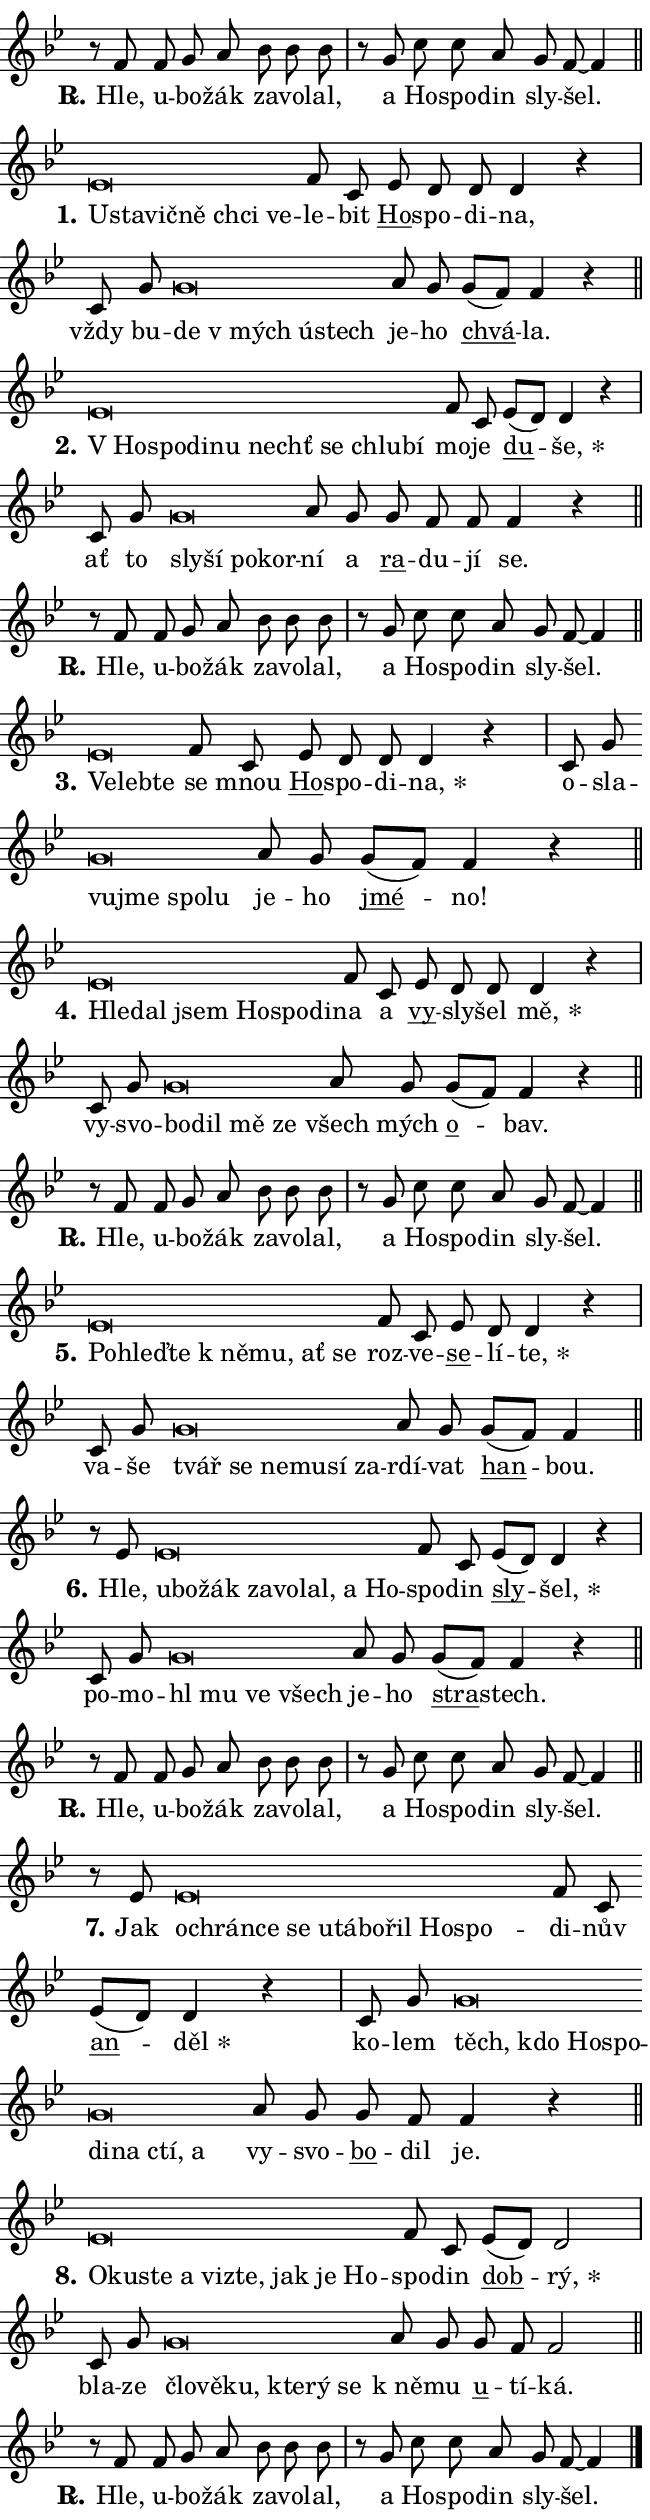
\version "2.24.0"
\header { tagline = "" }
\paper {
  indent = 0\cm
  top-margin = 0\cm
  right-margin = 0.13\cm % to fit lyric hyphens
  bottom-margin = 0\cm
  left-margin = 0\cm
  paper-width = 11\cm
  page-breaking = #ly:one-page-breaking
  system-system-spacing.basic-distance = #11
  score-system-spacing.basic-distance = #11
  ragged-last = ##f
}


%% Author: Thomas Morley
%% https://lists.gnu.org/archive/html/lilypond-user/2020-05/msg00002.html
#(define (line-position grob)
"Returns position of @var[grob} in current system:
   @code{'start}, if at first time-step
   @code{'end}, if at last time-step
   @code{'middle} otherwise
"
  (let* ((col (ly:item-get-column grob))
         (ln (ly:grob-object col 'left-neighbor))
         (rn (ly:grob-object col 'right-neighbor))
         (col-to-check-left (if (ly:grob? ln) ln col))
         (col-to-check-right (if (ly:grob? rn) rn col))
         (break-dir-left
           (and
             (ly:grob-property col-to-check-left 'non-musical #f)
             (ly:item-break-dir col-to-check-left)))
         (break-dir-right
           (and
             (ly:grob-property col-to-check-right 'non-musical #f)
             (ly:item-break-dir col-to-check-right))))
        (cond ((eqv? 1 break-dir-left) 'start)
              ((eqv? -1 break-dir-right) 'end)
              (else 'middle))))

#(define (tranparent-at-line-position vctor)
  (lambda (grob)
  "Relying on @code{line-position} select the relevant enry from @var{vctor}.
Used to determine transparency,"
    (case (line-position grob)
      ((end) (not (vector-ref vctor 0)))
      ((middle) (not (vector-ref vctor 1)))
      ((start) (not (vector-ref vctor 2))))))

noteHeadBreakVisibility =
#(define-music-function (break-visibility)(vector?)
"Makes @code{NoteHead}s transparent relying on @var{break-visibility}"
#{
  \override NoteHead.transparent =
    #(tranparent-at-line-position break-visibility)
#})

#(define delete-ledgers-for-transparent-note-heads
  (lambda (grob)
    "Reads whether a @code{NoteHead} is transparent.
If so this @code{NoteHead} is removed from @code{'note-heads} from
@var{grob}, which is supposed to be @code{LedgerLineSpanner}.
As a result ledgers are not printed for this @code{NoteHead}"
    (let* ((nhds-array (ly:grob-object grob 'note-heads))
           (nhds-list
             (if (ly:grob-array? nhds-array)
                 (ly:grob-array->list nhds-array)
                 '()))
           ;; Relies on the transparent-property being done before
           ;; Staff.LedgerLineSpanner.after-line-breaking is executed.
           ;; This is fragile ...
           (to-keep
             (remove
               (lambda (nhd)
                 (ly:grob-property nhd 'transparent #f))
               nhds-list)))
      ;; TODO find a better method to iterate over grob-arrays, similiar
      ;; to filter/remove etc for lists
      ;; For now rebuilt from scratch
      (set! (ly:grob-object grob 'note-heads)  '())
      (for-each
        (lambda (nhd)
          (ly:pointer-group-interface::add-grob grob 'note-heads nhd))
        to-keep))))

squashNotes = {
  \override NoteHead.X-extent = #'(-0.2 . 0.2)
  \override NoteHead.Y-extent = #'(-0.75 . 0)
  \override NoteHead.stencil =
    #(lambda (grob)
       (let ((pos (ly:grob-property grob 'staff-position)))
         (begin
           (if (< pos -7) (display "ERROR: Lower brevis then expected\n") (display ""))
           (if (<= pos -6) ly:text-interface::print ly:note-head::print))))
}
unSquashNotes = {
  \revert NoteHead.X-extent
  \revert NoteHead.Y-extent
  \revert NoteHead.stencil
}

hideNotes = \noteHeadBreakVisibility #begin-of-line-visible
unHideNotes = \noteHeadBreakVisibility #all-visible

% work-around for resetting accidentals
% https://lilypond.org/doc/v2.23/Documentation/notation/displaying-rhythms#unmetered-music
cadenzaMeasure = {
  \cadenzaOff
  \partial 1024 s1024
  \cadenzaOn
}

#(define-markup-command (accent layout props text) (markup?)
  "Underline accented syllable"
  (interpret-markup layout props
    #{\markup \override #'(offset . 4.3) \underline { #text }#}))

responsum = \markup \concat {
  "R" \hspace #-1.05 \path #0.1 #'((moveto 0 0.07) (lineto 0.9 0.8)) \hspace #0.05 "."
}

spaceSize = #0.6828661417322834 % exact space size for TeX Gyre Schola

\layout {
  \context {
    \Staff
    \remove "Time_signature_engraver"
    \override LedgerLineSpanner.after-line-breaking = #delete-ledgers-for-transparent-note-heads
  }
  \context {
    \Lyrics {
      \override LyricSpace.minimum-distance = \spaceSize
      \override LyricText.font-name = #"TeX Gyre Schola"
      \override LyricText.font-size = 1
      \override StanzaNumber.font-name = #"TeX Gyre Schola Bold"
      \override StanzaNumber.font-size = 1
    }
  }
  \context {
    \Score 
    \override NoteHead.text =
      #(lambda (grob) 
        (let ((pos (ly:grob-property grob 'staff-position)))
          #{\markup {
            \combine
              \halign #-0.55 \raise #(if (= pos -6) 0 0.5) \override #'(thickness . 2) \draw-line #'(3.2 . 0)
              \musicglyph "noteheads.sM1"
          }#}))
  }
}

% magnetic-lyrics.ily
%
%   written by
%     Jean Abou Samra <jean@abou-samra.fr>
%     Werner Lemberg <wl@gnu.org>
%
%   adapted by
%     Jiri Hon <jiri.hon@gmail.com>
%
% Version 2022-Apr-15

% https://www.mail-archive.com/lilypond-user@gnu.org/msg149350.html

#(define (Left_hyphen_pointer_engraver context)
   "Collect syllable-hyphen-syllable occurrences in lyrics and store
them in properties.  This engraver only looks to the left.  For
example, if the lyrics input is @code{foo -- bar}, it does the
following.

@itemize @bullet
@item
Set the @code{text} property of the @code{LyricHyphen} grob between
@q{foo} and @q{bar} to @code{foo}.

@item
Set the @code{left-hyphen} property of the @code{LyricText} grob with
text @q{foo} to the @code{LyricHyphen} grob between @q{foo} and
@q{bar}.
@end itemize

Use this auxiliary engraver in combination with the
@code{lyric-@/text::@/apply-@/magnetic-@/offset!} hook."
   (let ((hyphen #f)
         (text #f))
     (make-engraver
      (acknowledgers
       ((lyric-syllable-interface engraver grob source-engraver)
        (set! text grob)))
      (end-acknowledgers
       ((lyric-hyphen-interface engraver grob source-engraver)
        ;(when (not (grob::has-interface grob 'lyric-space-interface))
          (set! hyphen grob)));)
      ((stop-translation-timestep engraver)
       (when (and text hyphen)
         (ly:grob-set-object! text 'left-hyphen hyphen))
       (set! text #f)
       (set! hyphen #f)))))

#(define (lyric-text::apply-magnetic-offset! grob)
   "If the space between two syllables is less than the value in
property @code{LyricText@/.details@/.squash-threshold}, move the right
syllable to the left so that it gets concatenated with the left
syllable.

Use this function as a hook for
@code{LyricText@/.after-@/line-@/breaking} if the
@code{Left_@/hyphen_@/pointer_@/engraver} is active."
   (let ((hyphen (ly:grob-object grob 'left-hyphen #f)))
     (when hyphen
       (let ((left-text (ly:spanner-bound hyphen LEFT)))
         (when (grob::has-interface left-text 'lyric-syllable-interface)
           (let* ((common (ly:grob-common-refpoint grob left-text X))
                  (this-x-ext (ly:grob-extent grob common X))
                  (left-x-ext
                   (begin
                     ;; Trigger magnetism for left-text.
                     (ly:grob-property left-text 'after-line-breaking)
                     (ly:grob-extent left-text common X)))
                  ;; `delta` is the gap width between two syllables.
                  (delta (- (interval-start this-x-ext)
                            (interval-end left-x-ext)))
                  (details (ly:grob-property grob 'details))
                  (threshold (assoc-get 'squash-threshold details 0.2)))
             (when (< delta threshold)
               (let* (;; We have to manipulate the input text so that
                      ;; ligatures crossing syllable boundaries are not
                      ;; disabled.  For languages based on the Latin
                      ;; script this is essentially a beautification.
                      ;; However, for non-Western scripts it can be a
                      ;; necessity.
                      (lt (ly:grob-property left-text 'text))
                      (rt (ly:grob-property grob 'text))
                      (is-space (grob::has-interface hyphen 'lyric-space-interface))
                      (space (if is-space " " ""))
                      (extra-delta (if is-space spaceSize 0))
                      ;; Append new syllable.
                      (ltrt-space (if (and (string? lt) (string? rt))
                                (string-append lt space rt)
                                (make-concat-markup (list lt space rt))))
                      ;; Right-align `ltrt` to the right side.
                      (ltrt-space-markup (grob-interpret-markup
                               grob
                               (make-translate-markup
                                (cons (interval-length this-x-ext) 0)
                                (make-right-align-markup ltrt-space)))))
                 (begin
                   ;; Don't print `left-text`.
                   (ly:grob-set-property! left-text 'stencil #f)
                   ;; Set text and stencil (which holds all collected
                   ;; syllables so far) and shift it to the left.
                   (ly:grob-set-property! grob 'text ltrt-space)
                   (ly:grob-set-property! grob 'stencil ltrt-space-markup)
                   (ly:grob-translate-axis! grob (- (- delta extra-delta)) X))))))))))


#(define (lyric-hyphen::displace-bounds-first grob)
   ;; Make very sure this callback isn't triggered too early.
   (let ((left (ly:spanner-bound grob LEFT))
         (right (ly:spanner-bound grob RIGHT)))
     (ly:grob-property left 'after-line-breaking)
     (ly:grob-property right 'after-line-breaking)
     (ly:lyric-hyphen::print grob)))

squashThreshold = #0.4

\layout {
  \context {
    \Lyrics
    \consists #Left_hyphen_pointer_engraver
    \override LyricText.after-line-breaking =
      #lyric-text::apply-magnetic-offset!
    \override LyricHyphen.stencil = #lyric-hyphen::displace-bounds-first
    \override LyricText.details.squash-threshold = \squashThreshold
    \override LyricHyphen.minimum-distance = 0
    \override LyricHyphen.minimum-length = \squashThreshold
  }
}

squashText = \override LyricText.details.squash-threshold = 9999
unSquashText = \override LyricText.details.squash-threshold = \squashThreshold

leftText = \override LyricText.self-alignment-X = #LEFT
unLeftText = \revert LyricText.self-alignment-X

starOffset = #(lambda (grob) 
                (let ((x_offset (ly:self-alignment-interface::aligned-on-x-parent grob)))
                  (if (= x_offset 0) 0 (+ x_offset 1.2))))

star = #(define-music-function (syllable)(string?)
"Append star separator at the end of a syllable"
#{
  \once \override LyricText.X-offset = #starOffset
  \lyricmode { \markup {
    #syllable
    \override #'((font-name . "TeX Gyre Schola Bold")) \hspace #0.2 \lower #0.65 \larger "*"
  } }
#})

starAccent = #(define-music-function (syllable)(string?)
"Append star separator at the end of a syllable and make accent"
#{
  \once \override LyricText.X-offset = #starOffset
  \lyricmode { \markup {
    \accent #syllable
    \override #'((font-name . "TeX Gyre Schola Bold")) \hspace #0.2 \lower #0.65 \larger "*"
  } }
#})

breath = #(define-music-function (syllable)(string?)
"Append breathing indicator at the end of a syllable"
#{
  \lyricmode { \markup { #syllable "+" } }
#})

optionalBreath = #(define-music-function (syllable)(string?)
"Append optional breathing indicator at the end of a syllable"
#{
  \lyricmode { \markup { #syllable "(+)" } }
#})


\score {
    <<
        \new Voice = "melody" { \cadenzaOn \key bes \major \relative { r8 f' f g a bes bes bes \cadenzaMeasure \bar "|" r g c c a g f~ f4 \cadenzaMeasure \bar "||" \break } }
        \new Lyrics \lyricsto "melody" { \lyricmode { \set stanza = \responsum
Hle, u -- bo -- žák za -- vo -- lal, a Ho -- spo -- din sly -- šel. } }
    >>
    \layout {}
}

\score {
    <<
        \new Voice = "melody" { \cadenzaOn \key bes \major \relative { \squashNotes es'\breve*1/16 \hideNotes \breve*1/16 \bar "" \breve*1/16 \bar "" \breve*1/16 \bar "" \breve*1/16 \breve*1/16 \bar "" \unHideNotes \unSquashNotes f8 c \bar "" es d d d4 r \cadenzaMeasure \bar "|" c8 g' \bar "" \squashNotes g\breve*1/16 \hideNotes \breve*1/16 \bar "" \breve*1/16 \breve*1/16 \bar "" \unHideNotes \unSquashNotes a8 g \bar "" g[( f)] f4 r \cadenzaMeasure \bar "||" \break } }
        \new Lyrics \lyricsto "melody" { \lyricmode { \set stanza = "1."
\leftText U -- \squashText sta -- vič -- ně chci ve -- \unLeftText \unSquashText le -- bit \markup \accent Ho -- spo -- di -- na,
vždy bu -- \leftText de \squashText "v mých" ú -- stech \unLeftText \unSquashText je -- ho \markup \accent chvá -- la. } }
    >>
    \layout {}
}

\score {
    <<
        \new Voice = "melody" { \cadenzaOn \key bes \major \relative { \squashNotes es'\breve*1/16 \hideNotes \breve*1/16 \bar "" \breve*1/16 \bar "" \breve*1/16 \bar "" \breve*1/16 \bar "" \breve*1/16 \bar "" \breve*1/16 \breve*1/16 \bar "" \unHideNotes \unSquashNotes f8 c \bar "" es[( d)] d4 r \cadenzaMeasure \bar "|" c8 g' \bar "" \squashNotes g\breve*1/16 \hideNotes \breve*1/16 \bar "" \breve*1/16 \breve*1/16 \bar "" \unHideNotes \unSquashNotes a8 g \bar "" g f f f4 r \cadenzaMeasure \bar "||" \break } }
        \new Lyrics \lyricsto "melody" { \lyricmode { \set stanza = "2."
\leftText "V Ho" -- \squashText spo -- di -- nu nechť se chlu -- bí \unLeftText \unSquashText mo -- je \markup \accent du -- \star še, ať to \leftText sly -- \squashText ší po -- kor -- \unLeftText \unSquashText ní a \markup \accent ra -- du -- jí se. } }
    >>
    \layout {}
}

\score {
    <<
        \new Voice = "melody" { \cadenzaOn \key bes \major \relative { r8 f' f g a bes bes bes \cadenzaMeasure \bar "|" r g c c a g f~ f4 \cadenzaMeasure \bar "||" \break } }
        \new Lyrics \lyricsto "melody" { \lyricmode { \set stanza = \responsum
Hle, u -- bo -- žák za -- vo -- lal, a Ho -- spo -- din sly -- šel. } }
    >>
    \layout {}
}

\score {
    <<
        \new Voice = "melody" { \cadenzaOn \key bes \major \relative { \squashNotes es'\breve*1/16 \hideNotes \breve*1/16 \breve*1/16 \bar "" \unHideNotes \unSquashNotes f8 c \bar "" es d d d4 r \cadenzaMeasure \bar "|" c8 g' \bar "" \squashNotes g\breve*1/16 \hideNotes \breve*1/16 \bar "" \breve*1/16 \breve*1/16 \bar "" \unHideNotes \unSquashNotes a8 g \bar "" g[( f)] f4 r \cadenzaMeasure \bar "||" \break } }
        \new Lyrics \lyricsto "melody" { \lyricmode { \set stanza = "3."
\leftText Ve -- \squashText leb -- te \unLeftText \unSquashText se mnou \markup \accent Ho -- spo -- di -- \star na, o -- sla -- \leftText vu -- \squashText jme spo -- lu \unLeftText \unSquashText je -- ho \markup \accent jmé -- no! } }
    >>
    \layout {}
}

\score {
    <<
        \new Voice = "melody" { \cadenzaOn \key bes \major \relative { \squashNotes es'\breve*1/16 \hideNotes \breve*1/16 \bar "" \breve*1/16 \bar "" \breve*1/16 \bar "" \breve*1/16 \breve*1/16 \bar "" \unHideNotes \unSquashNotes f8 c \bar "" es d d d4 r \cadenzaMeasure \bar "|" c8 g' \bar "" \squashNotes g\breve*1/16 \hideNotes \breve*1/16 \bar "" \breve*1/16 \breve*1/16 \bar "" \unHideNotes \unSquashNotes a8 g \bar "" g[( f)] f4 r \cadenzaMeasure \bar "||" \break } }
        \new Lyrics \lyricsto "melody" { \lyricmode { \set stanza = "4."
\leftText Hle -- \squashText dal jsem Ho -- spo -- di -- \unLeftText \unSquashText na a \markup \accent vy -- sly -- šel \star mě, vy -- svo -- \leftText bo -- \squashText dil mě ze \unLeftText \unSquashText všech mých \markup \accent o -- bav. } }
    >>
    \layout {}
}

\score {
    <<
        \new Voice = "melody" { \cadenzaOn \key bes \major \relative { r8 f' f g a bes bes bes \cadenzaMeasure \bar "|" r g c c a g f~ f4 \cadenzaMeasure \bar "||" \break } }
        \new Lyrics \lyricsto "melody" { \lyricmode { \set stanza = \responsum
Hle, u -- bo -- žák za -- vo -- lal, a Ho -- spo -- din sly -- šel. } }
    >>
    \layout {}
}

\score {
    <<
        \new Voice = "melody" { \cadenzaOn \key bes \major \relative { \squashNotes es'\breve*1/16 \hideNotes \breve*1/16 \bar "" \breve*1/16 \bar "" \breve*1/16 \bar "" \breve*1/16 \bar "" \breve*1/16 \breve*1/16 \bar "" \unHideNotes \unSquashNotes f8 c \bar "" es d d4 r \cadenzaMeasure \bar "|" c8 g' \bar "" \squashNotes g\breve*1/16 \hideNotes \breve*1/16 \bar "" \breve*1/16 \bar "" \breve*1/16 \bar "" \breve*1/16 \breve*1/16 \bar "" \unHideNotes \unSquashNotes a8 g \bar "" g[( f)] f4 \cadenzaMeasure \bar "||" \break } }
        \new Lyrics \lyricsto "melody" { \lyricmode { \set stanza = "5."
\leftText Po -- \squashText hleď -- te "k ně" -- mu, ať se \unLeftText \unSquashText roz -- ve -- \markup \accent se -- lí -- \star te, va -- še \leftText tvář \squashText se ne -- mu -- sí za -- \unLeftText \unSquashText rdí -- vat \markup \accent han -- bou. } }
    >>
    \layout {}
}

\score {
    <<
        \new Voice = "melody" { \cadenzaOn \key bes \major \relative { r8 es'8 \squashNotes es\breve*1/16 \hideNotes \breve*1/16 \bar "" \breve*1/16 \bar "" \breve*1/16 \bar "" \breve*1/16 \bar "" \breve*1/16 \bar "" \breve*1/16 \breve*1/16 \bar "" \unHideNotes \unSquashNotes f8 c \bar "" es[( d)] d4 r \cadenzaMeasure \bar "|" c8 g' \bar "" \squashNotes g\breve*1/16 \hideNotes \breve*1/16 \bar "" \breve*1/16 \breve*1/16 \bar "" \unHideNotes \unSquashNotes a8 g \bar "" g[( f)] f4 r \cadenzaMeasure \bar "||" \break } }
        \new Lyrics \lyricsto "melody" { \lyricmode { \set stanza = "6."
Hle, \leftText u -- \squashText bo -- žák za -- vo -- lal, a Ho -- \unLeftText \unSquashText spo -- din \markup \accent sly -- \star šel, po -- mo -- \leftText hl \squashText mu ve všech \unLeftText \unSquashText je -- ho \markup \accent stra -- stech. } }
    >>
    \layout {}
}

\score {
    <<
        \new Voice = "melody" { \cadenzaOn \key bes \major \relative { r8 f' f g a bes bes bes \cadenzaMeasure \bar "|" r g c c a g f~ f4 \cadenzaMeasure \bar "||" \break } }
        \new Lyrics \lyricsto "melody" { \lyricmode { \set stanza = \responsum
Hle, u -- bo -- žák za -- vo -- lal, a Ho -- spo -- din sly -- šel. } }
    >>
    \layout {}
}

\score {
    <<
        \new Voice = "melody" { \cadenzaOn \key bes \major \relative { r8 es'8 \squashNotes es\breve*1/16 \hideNotes \breve*1/16 \bar "" \breve*1/16 \bar "" \breve*1/16 \bar "" \breve*1/16 \bar "" \breve*1/16 \bar "" \breve*1/16 \bar "" \breve*1/16 \bar "" \breve*1/16 \breve*1/16 \bar "" \unHideNotes \unSquashNotes f8 c \bar "" es[( d)] d4 r \cadenzaMeasure \bar "|" c8 g' \bar "" \squashNotes g\breve*1/16 \hideNotes \breve*1/16 \bar "" \breve*1/16 \bar "" \breve*1/16 \bar "" \breve*1/16 \bar "" \breve*1/16 \bar "" \breve*1/16 \breve*1/16 \bar "" \unHideNotes \unSquashNotes a8 g \bar "" g f f4 r \cadenzaMeasure \bar "||" \break } }
        \new Lyrics \lyricsto "melody" { \lyricmode { \set stanza = "7."
Jak \leftText o -- \squashText chrán -- ce se u -- tá -- bo -- řil Ho -- spo -- \unLeftText \unSquashText di -- nův \markup \accent an -- \star děl ko -- lem \leftText těch, \squashText kdo Ho -- spo -- di -- na ctí, a \unLeftText \unSquashText vy -- svo -- \markup \accent bo -- dil je. } }
    >>
    \layout {}
}

\score {
    <<
        \new Voice = "melody" { \cadenzaOn \key bes \major \relative { \squashNotes es'\breve*1/16 \hideNotes \breve*1/16 \bar "" \breve*1/16 \bar "" \breve*1/16 \bar "" \breve*1/16 \bar "" \breve*1/16 \bar "" \breve*1/16 \bar "" \breve*1/16 \breve*1/16 \bar "" \unHideNotes \unSquashNotes f8 c \bar "" es[( d)] d2 \cadenzaMeasure \bar "|" c8 g' \bar "" \squashNotes g\breve*1/16 \hideNotes \breve*1/16 \bar "" \breve*1/16 \bar "" \breve*1/16 \bar "" \breve*1/16 \breve*1/16 \bar "" \unHideNotes \unSquashNotes a8 g \bar "" g f f2 \cadenzaMeasure \bar "||" \break } }
        \new Lyrics \lyricsto "melody" { \lyricmode { \set stanza = "8."
\leftText O -- \squashText ku -- ste a vi -- zte, jak je Ho -- \unLeftText \unSquashText spo -- din \markup \accent dob -- \star rý, bla -- ze \leftText člo -- \squashText vě -- ku, kte -- rý se \unLeftText \unSquashText "k ně" -- mu \markup \accent u -- tí -- ká. } }
    >>
    \layout {}
}

\score {
    <<
        \new Voice = "melody" { \cadenzaOn \key bes \major \relative { r8 f' f g a bes bes bes \cadenzaMeasure \bar "|" r g c c a g f~ f4 \cadenzaMeasure \bar "||" \break } \bar "|." }
        \new Lyrics \lyricsto "melody" { \lyricmode { \set stanza = \responsum
Hle, u -- bo -- žák za -- vo -- lal, a Ho -- spo -- din sly -- šel. } }
    >>
    \layout {}
}
